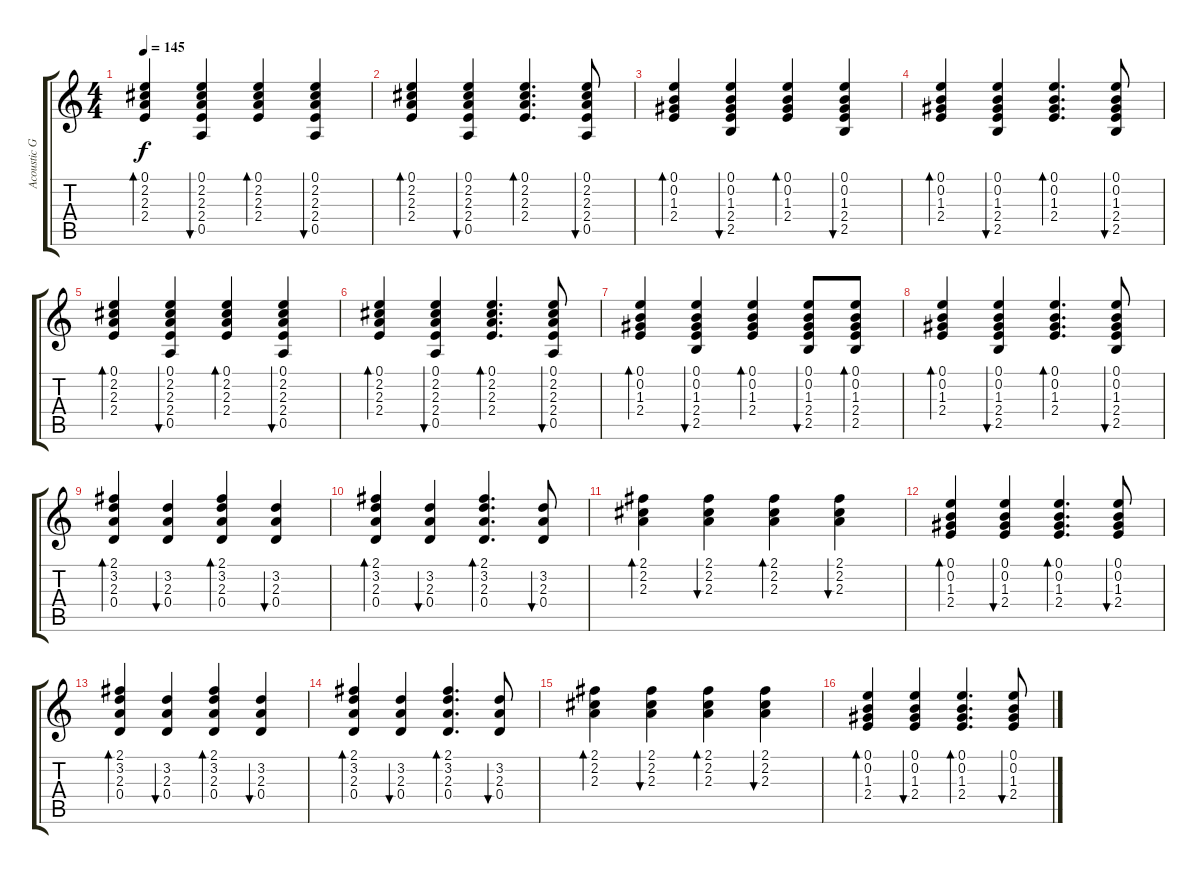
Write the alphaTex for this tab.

\track ("Acoustic Guitar 1" "Acoustic G") {instrument acousticguitarsteel}
\staff {score tabs}
\tuning (E4 B3 G3 D3 A2 E2) {hide}
\ts (4 4)
\tempo 145
\clef g2
\ks c
(0.1 2.2 2.3 2.4).4{bd 60 dy f} (0.1 2.2 2.3 2.4 0.5).4{bu 60} (0.1 2.2 2.3 2.4).4{bd 60} (0.1 2.2 2.3 2.4 0.5).4{bu 60} |
(0.1 2.2 2.3 2.4).4{bd 60} (0.1 2.2 2.3 2.4 0.5).4{bu 60} (0.1 2.2 2.3 2.4).4{d bd 60} (0.1 2.2 2.3 2.4 0.5).8{bu 60} |
(0.1 0.2 1.3 2.4).4{bd 60} (0.1 0.2 1.3 2.4 2.5).4{bu 60} (0.1 0.2 1.3 2.4).4{bd 60} (0.1 0.2 1.3 2.4 2.5).4{bu 60} |
(0.1 0.2 1.3 2.4).4{bd 60} (0.1 0.2 1.3 2.4 2.5).4{bu 60} (0.1 0.2 1.3 2.4).4{d bd 60} (0.1 0.2 1.3 2.4 2.5).8{bu 60} |
(0.1 2.2 2.3 2.4).4{bd 60} (0.1 2.2 2.3 2.4 0.5).4{bu 60} (0.1 2.2 2.3 2.4).4{bd 60} (0.1 2.2 2.3 2.4 0.5).4{bu 60} |
(0.1 2.2 2.3 2.4).4{bd 60} (0.1 2.2 2.3 2.4 0.5).4{bu 60} (0.1 2.2 2.3 2.4).4{d bd 60} (0.1 2.2 2.3 2.4 0.5).8{bu 60} |
(0.1 0.2 1.3 2.4).4{bd 60} (0.1 0.2 1.3 2.4 2.5).4{bu 60} (0.1 0.2 1.3 2.4).4{bd 60} (0.1 0.2 1.3 2.4 2.5).8{bu 60} (0.1 0.2 1.3 2.4 2.5).8{bd 60} |
(0.1 0.2 1.3 2.4).4{bd 60} (0.1 0.2 1.3 2.4 2.5).4{bu 60} (0.1 0.2 1.3 2.4).4{d bd 60} (0.1 0.2 1.3 2.4 2.5).8{bu 60} |
(2.1 3.2 2.3 0.4).4{bd 60} (3.2 2.3 0.4).4{bu 60} (2.1 3.2 2.3 0.4).4{bd 60} (3.2 2.3 0.4).4{bu 60} |
(2.1 3.2 2.3 0.4).4{bd 60} (3.2 2.3 0.4).4{bu 60} (2.1 3.2 2.3 0.4).4{d bd 60} (3.2 2.3 0.4).8{bu 60} |
(2.1 2.2 2.3).4{bd 60} (2.1 2.2 2.3).4{bu 60} (2.1 2.2 2.3).4{bd 60} (2.1 2.2 2.3).4{bu 60} |
(0.1 0.2 1.3 2.4).4{bd 60} (0.1 0.2 1.3 2.4).4{bu 60} (0.1 0.2 1.3 2.4).4{d bd 60} (0.1 0.2 1.3 2.4).8{bu 60} |
(2.1 3.2 2.3 0.4).4{bd 60} (3.2 2.3 0.4).4{bu 60} (2.1 3.2 2.3 0.4).4{bd 60} (3.2 2.3 0.4).4{bu 60} |
(2.1 3.2 2.3 0.4).4{bd 60} (3.2 2.3 0.4).4{bu 60} (2.1 3.2 2.3 0.4).4{d bd 60} (3.2 2.3 0.4).8{bu 60} |
(2.1 2.2 2.3).4{bd 60} (2.1 2.2 2.3).4{bu 60} (2.1 2.2 2.3).4{bd 60} (2.1 2.2 2.3).4{bu 60} |
(0.1 0.2 1.3 2.4).4{bd 60} (0.1 0.2 1.3 2.4).4{bu 60} (0.1 0.2 1.3 2.4).4{d bd 60} (0.1 0.2 1.3 2.4).8{bu 60}
